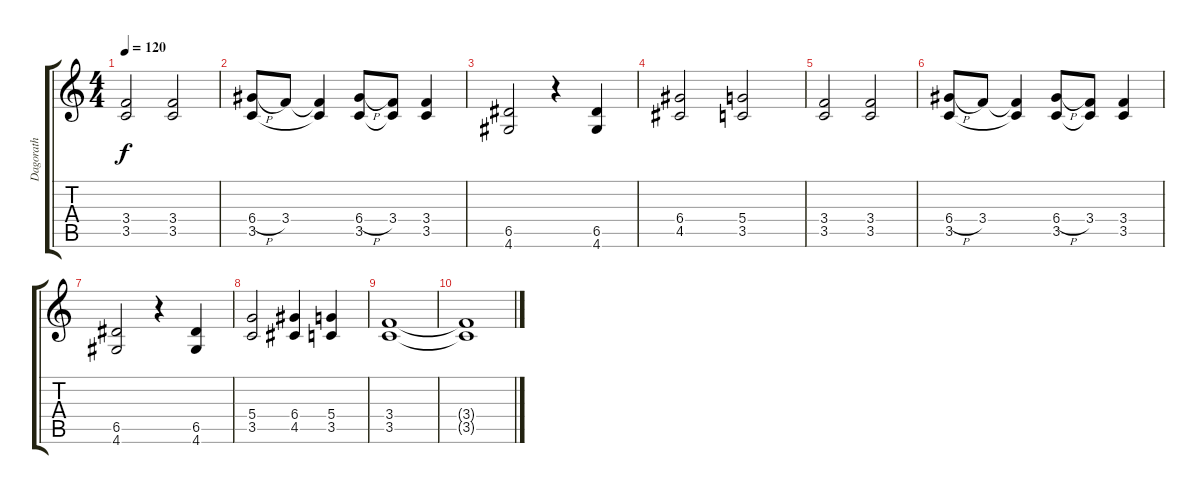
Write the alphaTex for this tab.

\track ("Dagorath" "Dagorath") {instrument distortionguitar}
\staff {score tabs}
\tuning (E4 B3 G3 D3 A2 E2) {hide}
\ts (4 4)
\tempo 120
\clef g2
\ks c
(3.4 3.5).2{dy f} (3.4 3.5).2 |
(6.4{h} 3.5).8 3.4.8 (3.4{t} 3.5{t}).4 (6.4{h} 3.5).8 (3.4 3.5{t}).8 (3.4 3.5).4 |
(6.5 4.6).2 r.4 (6.5 4.6).4 |
(6.4 4.5).2 (5.4 3.5).2 |
(3.4 3.5).2 (3.4 3.5).2 |
(6.4{h} 3.5).8 3.4.8 (3.4{t} 3.5{t}).4 (6.4{h} 3.5).8 (3.4 3.5{t}).8 (3.4 3.5).4 |
(6.5 4.6).2 r.4 (6.5 4.6).4 |
(5.4 3.5).2 (6.4 4.5).4 (5.4 3.5).4 |
(3.4 3.5).1 |
(3.4{t} 3.5{t}).1
